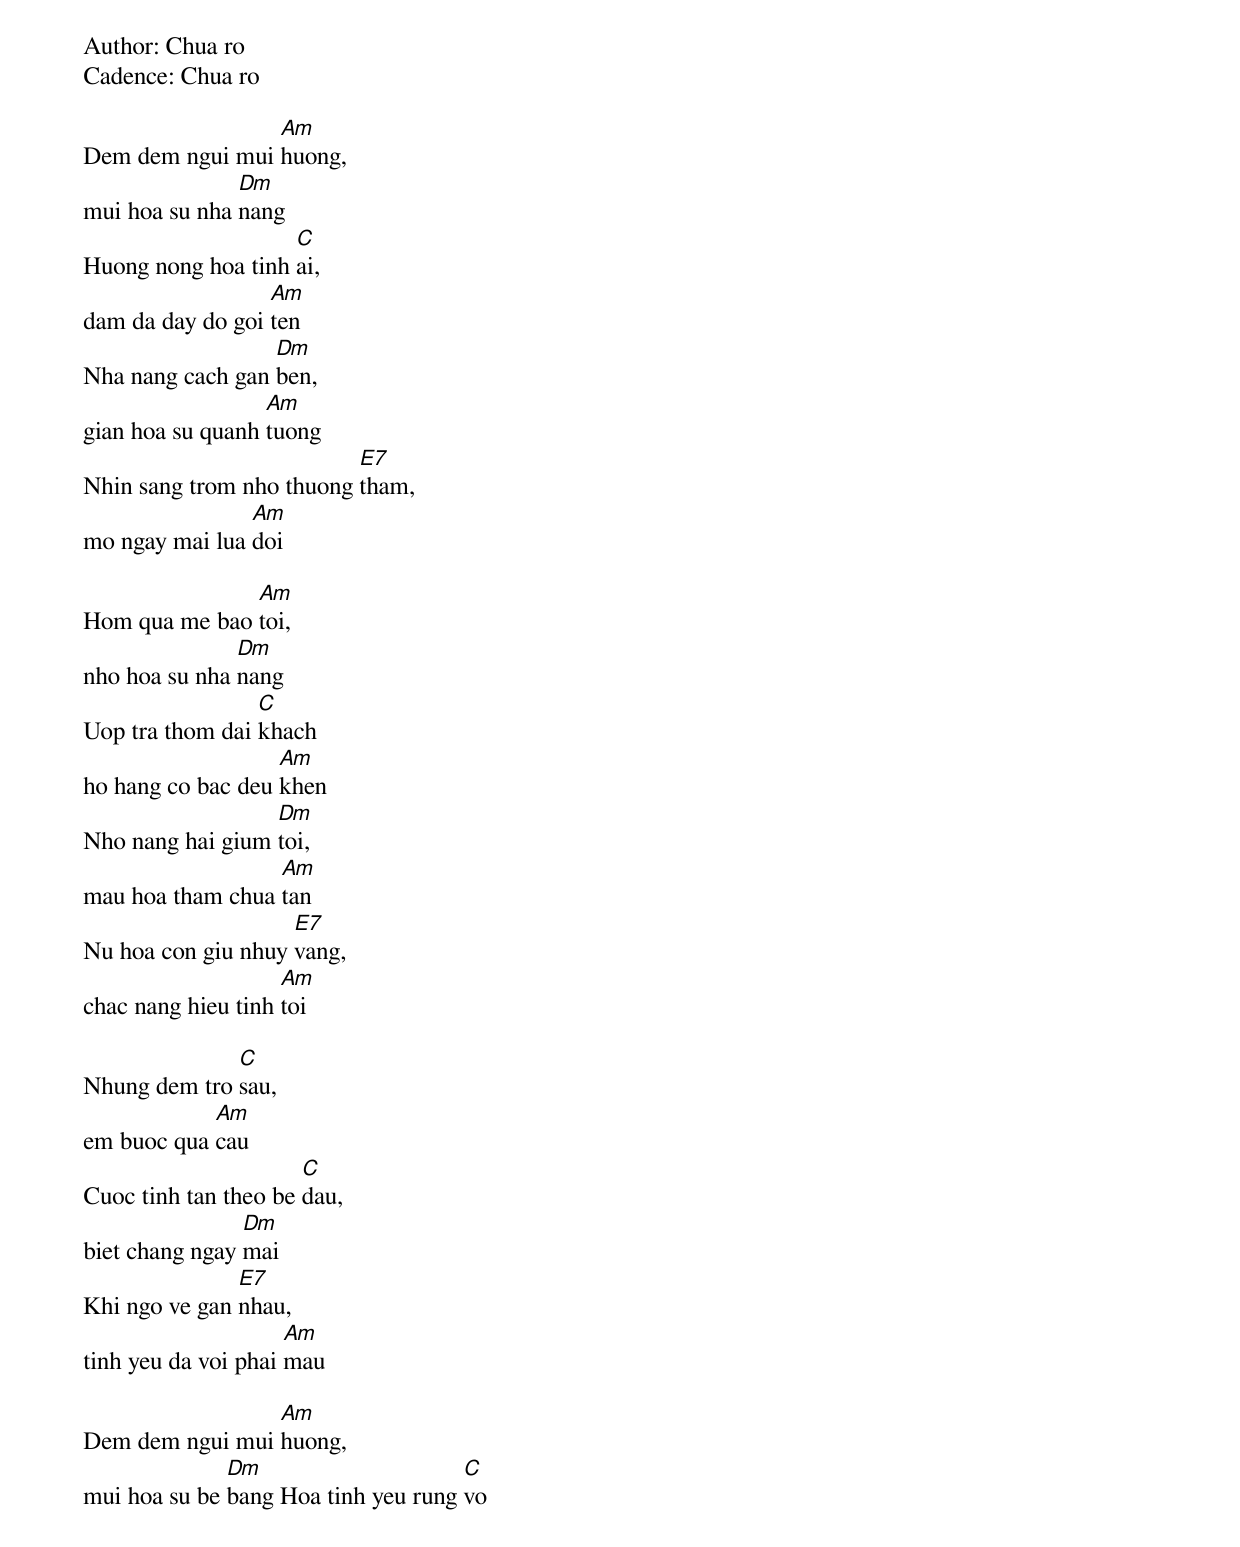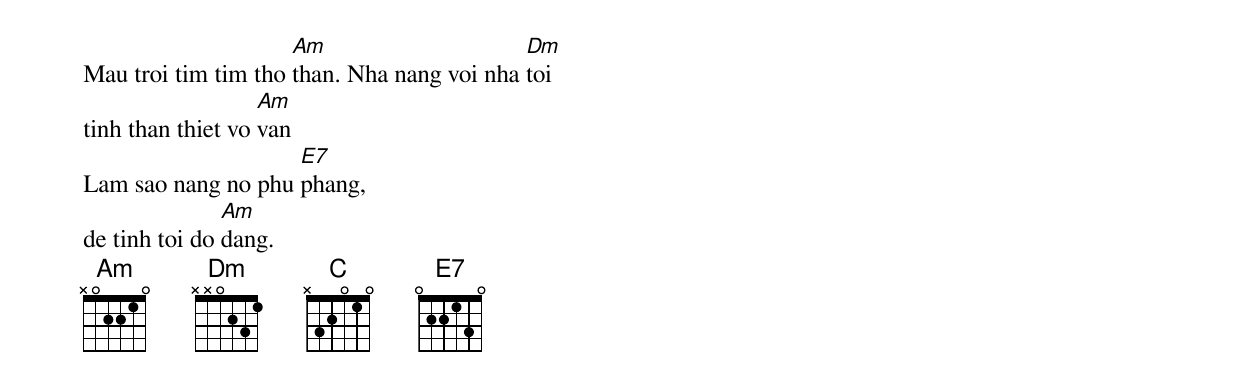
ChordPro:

Author: Chua ro
Cadence: Chua ro

Dem dem ngui mui [Am]huong,
mui hoa su nha [Dm]nang
Huong nong hoa tinh [C]ai,
dam da day do goi [Am]ten
Nha nang cach gan [Dm]ben,
gian hoa su quanh [Am]tuong
Nhin sang trom nho thuong [E7]tham,
mo ngay mai lua [Am]doi

Hom qua me bao [Am]toi,
nho hoa su nha [Dm]nang
Uop tra thom dai [C]khach
ho hang co bac deu [Am]khen
Nho nang hai gium [Dm]toi,
mau hoa tham chua [Am]tan
Nu hoa con giu nhuy [E7]vang,
chac nang hieu tinh [Am]toi

Nhung dem tro [C]sau,
em buoc qua [Am]cau
Cuoc tinh tan theo be [C]dau,
biet chang ngay [Dm]mai
Khi ngo ve gan [E7]nhau,
tinh yeu da voi phai [Am]mau

Dem dem ngui mui [Am]huong,
mui hoa su be [Dm]bang Hoa tinh yeu rung [C]vo
Mau troi tim tim tho [Am]than. Nha nang voi nha [Dm]toi
tinh than thiet vo [Am]van
Lam sao nang no phu [E7]phang,
de tinh toi do [Am]dang.
